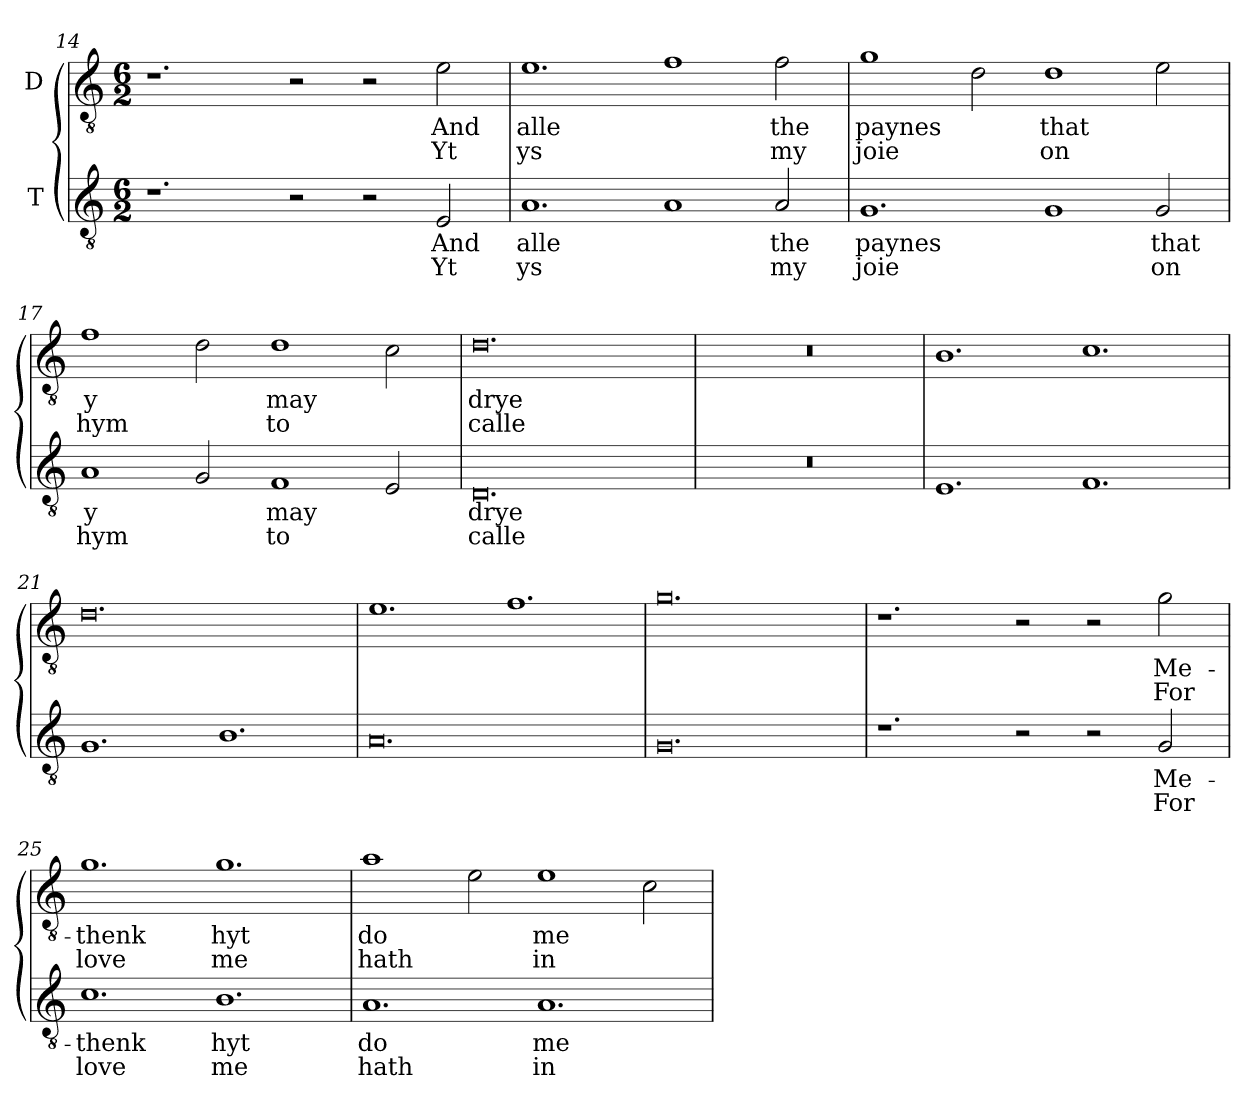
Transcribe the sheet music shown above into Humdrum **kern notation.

**kern	**text	**text	**kern	**text	**text
*part2	*part2	*part2	*part1	*part1	*part1
*staff2	*staff2	*staff2	*staff1	*staff1	*staff1
*I"T	*	*	*I"D	*	*
*clefGv2	*	*	*clefGv2	*	*
*ITrd7c12	*	*	*ITrd7c12	*	*
*k[]	*	*	*k[]	*	*
*C:	*	*	*C:	*	*
*M6/2	*	*	*M6/2	*	*
=14	=14	=14	=14	=14	=14
1.r	.	.	1.r	.	.
2r	.	.	2r	.	.
2r	.	.	2r	.	.
!	!LO:LY:b:color=#000000	!LO:LY:b:color=#000000	!	!	!
!	!	!	!	!LO:LY:b:color=#000000	!LO:LY:b:color=#000000
2EEi/	And	Yt	2Ei\	And	Yt
!!LO:LB:g=z
=15	=15	=15	=15	=15	=15
!	!LO:LY:b:color=#000000	!LO:LY:b:color=#000000	!	!	!
!	!	!	!	!LO:LY:b:color=#000000	!LO:LY:b:color=#000000
1.AAi/	alle	ys	1.Ei\	alle	ys
1AAi/	.	.	1Fi\	.	.
!	!LO:LY:b:color=#000000	!LO:LY:b:color=#000000	!	!	!
!	!	!	!	!LO:LY:b:color=#000000	!LO:LY:b:color=#000000
2AAi/	the	my	2Fi\	the	my
=16	=16	=16	=16	=16	=16
!	!LO:LY:b:color=#000000	!LO:LY:b:color=#000000	!	!	!
!	!	!	!	!LO:LY:b:color=#000000	!LO:LY:b:color=#000000
1.GGi/	paynes	joie	1Gi\	paynes	joie
.	.	.	2Di\	.	.
!	!	!	!	!LO:LY:b:color=#000000	!LO:LY:b:color=#000000
1GGi/	.	.	1Di\	that	on
!	!LO:LY:b:color=#000000	!LO:LY:b:color=#000000	!	!	!
2GGi/	that	on	2Ei\	.	.
=17	=17	=17	=17	=17	=17
!	!LO:LY:b:color=#000000	!LO:LY:b:color=#000000	!	!	!
!	!	!	!	!LO:LY:b:color=#000000	!LO:LY:b:color=#000000
1AAi/	y	hym	1Fi\	y	hym
2GGi/	.	.	2Di\	.	.
!	!LO:LY:b:color=#000000	!LO:LY:b:color=#000000	!	!	!
!	!	!	!	!LO:LY:b:color=#000000	!LO:LY:b:color=#000000
1FFi/	may	to	1Di\	may	to
2EEi/	.	.	2Ci\	.	.
=18	=18	=18	=18	=18	=18
!	!LO:LY:b:color=#000000	!LO:LY:b:color=#000000	!	!	!
!	!	!	!	!LO:LY:b:color=#000000	!LO:LY:b:color=#000000
0.DDi/	drye	calle	0.Di\	drye	calle
=19	=19	=19	=19	=19	=19
0.r	.	.	0.r	.	.
=20	=20	=20	=20	=20	=20
1.EEi/	.	.	1.BBi/	.	.
1.FFi/	.	.	1.Ci\	.	.
=21	=21	=21	=21	=21	=21
1.GGi/	.	.	0.Di\	.	.
1.BBi/	.	.	.	.	.
!!LO:LB:g=z
=22	=22	=22	=22	=22	=22
0.AAi/	.	.	1.Ei\	.	.
.	.	.	1.Fi\	.	.
=23	=23	=23	=23	=23	=23
0.GGi/	.	.	0.Gi\	.	.
=24	=24	=24	=24	=24	=24
1.r	.	.	1.r	.	.
2r	.	.	2r	.	.
2r	.	.	2r	.	.
!	!LO:LY:b:color=#000000	!LO:LY:b:color=#000000	!	!	!
!	!	!	!	!LO:LY:b:color=#000000	!LO:LY:b:color=#000000
2GGi/	Me-	For	2Gi\	Me-	For
=25	=25	=25	=25	=25	=25
!	!LO:LY:b:color=#000000	!LO:LY:b:color=#000000	!	!	!
!	!	!	!	!LO:LY:b:color=#000000	!LO:LY:b:color=#000000
1.Ci\	-thenk	love	1.Gi\	-thenk	love
!	!LO:LY:b:color=#000000	!LO:LY:b:color=#000000	!	!	!
!	!	!	!	!LO:LY:b:color=#000000	!LO:LY:b:color=#000000
1.BBi/	hyt	me	1.Gi\	hyt	me
=26	=26	=26	=26	=26	=26
!	!LO:LY:b:color=#000000	!LO:LY:b:color=#000000	!	!	!
!	!	!	!	!LO:LY:b:color=#000000	!LO:LY:b:color=#000000
1.AAi/	do	hath	1Ai\	do	hath
.	.	.	2Ei\	.	.
!	!LO:LY:b:color=#000000	!LO:LY:b:color=#000000	!	!	!
!	!	!	!	!LO:LY:b:color=#000000	!LO:LY:b:color=#000000
1.AAi/	me	in	1Ei\	me	in
.	.	.	2Ci\	.	.
=	=	=	=	=	=
*-	*-	*-	*-	*-	*-
